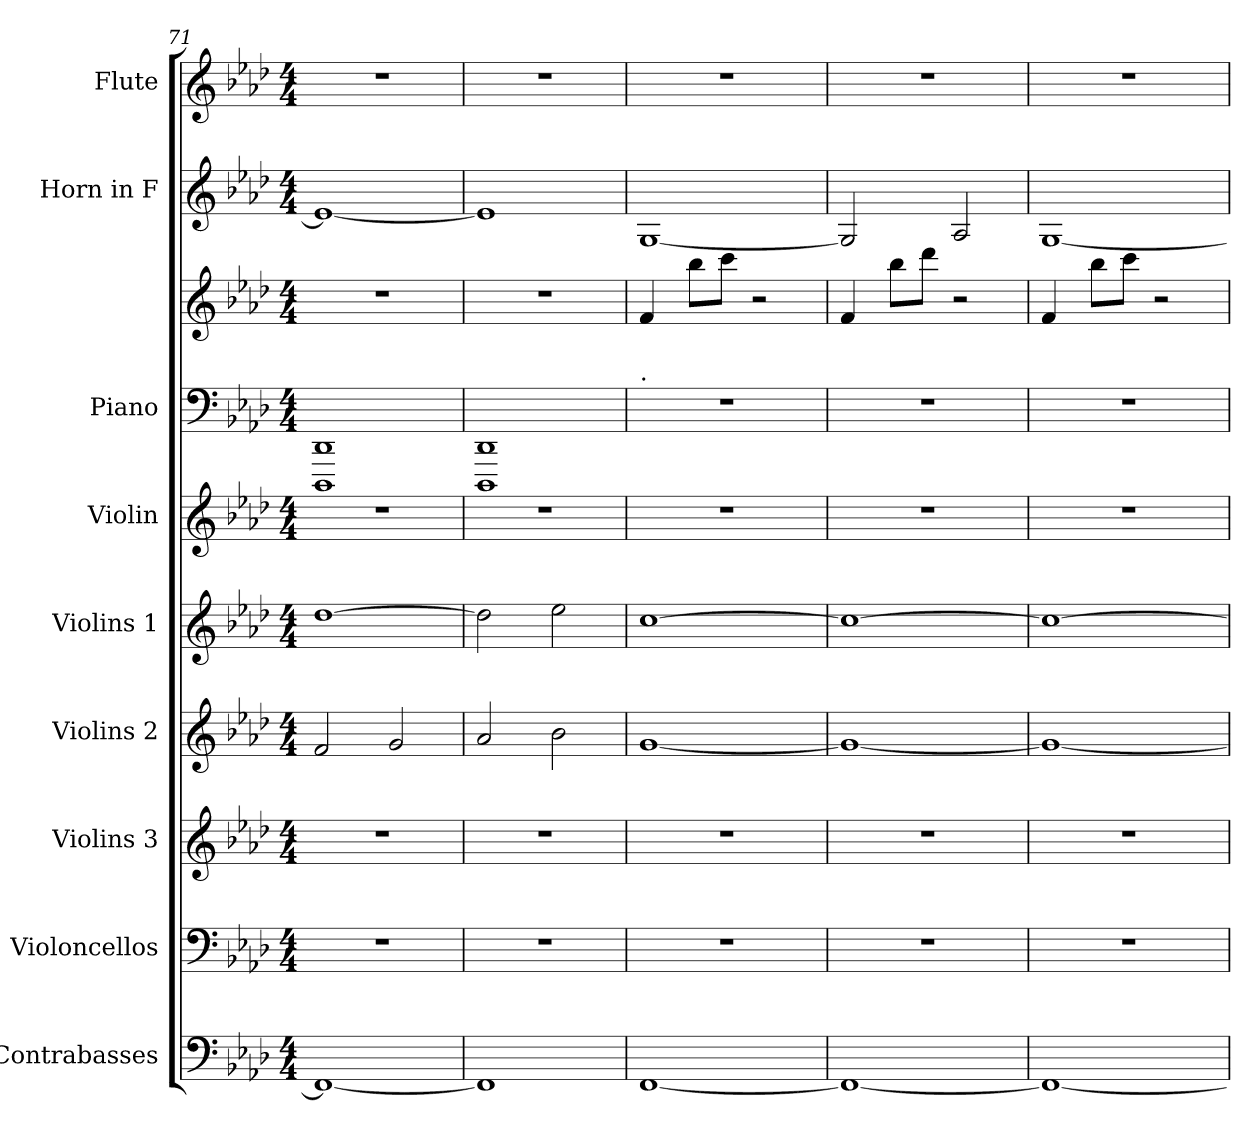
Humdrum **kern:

**kern	**kern	**kern	**kern	**kern	**kern	**kern	**kern	**kern	**kern
*part9	*part8	*part7	*part6	*part5	*part4	*part3	*part3	*part2	*part1
*staff10	*staff9	*staff8	*staff7	*staff6	*staff5	*staff4	*staff3	*staff2	*staff1
*I"Contrabasses	*I"Violoncellos	*I"Violins 3	*I"Violins 2	*I"Violins 1	*I"Violin	*I"Piano	*	*I"Horn in F	*I"Flute
*I'Cbs.	*I'Vcs.	*I'Vlns. 3	*I'Vlns. 2	*I'Vlns. 1	*I'Vln.	*I'Pno.	*	*	*I'Fl.
*clefF4	*clefF4	*clefG2	*clefG2	*clefG2	*clefG2	*clefF4	*clefG2	*clefG2	*clefG2
*ITrd7c12	*	*	*	*	*	*	*	*ITrd4c7	*
*k[b-e-a-d-]	*k[b-e-a-d-]	*k[b-e-a-d-]	*k[b-e-a-d-]	*k[b-e-a-d-]	*k[b-e-a-d-]	*k[b-e-a-d-]	*k[b-e-a-d-]	*k[b-e-a-d-g-]	*k[b-e-a-d-]
*M4/4	*M4/4	*M4/4	*M4/4	*M4/4	*M4/4	*M4/4	*M4/4	*M4/4	*M4/4
=71	=71	=71	=71	=71	=71	=71	=71	=71	=71
1FFF_	1r	1r	2f/	[1dd-	1r	1DDD- 1DD-	1r	1A-_	1r
.	.	.	2g/	.	.	.	.	.	.
=72	=72	=72	=72	=72	=72	=72	=72	=72	=72
1FFF]	1r	1r	2a-/	2dd-\]	1r	1DDD- 1DD-	1r	1A-]	1r
.	.	.	2b-\	2ee-\	.	.	.	.	.
!!LO:PB:g=z
=73	=73	=73	=73	=73	=73	=73	=73	=73	=73
!	!	!	!	!	!	!LO:TX:a:t=.	!	!	!
[1FFF	1r	1r	[1g	[1cc	1r	1r	4f/	[1C	1r
.	.	.	.	.	.	.	8bb-\L	.	.
.	.	.	.	.	.	.	8ccc\J	.	.
.	.	.	.	.	.	.	2r	.	.
=74	=74	=74	=74	=74	=74	=74	=74	=74	=74
1FFF_	1r	1r	1g_	1cc_	1r	1r	4f/	2C/]	1r
.	.	.	.	.	.	.	8bb-\L	.	.
.	.	.	.	.	.	.	8ddd-\J	.	.
.	.	.	.	.	.	.	2r	2D-/	.
=75	=75	=75	=75	=75	=75	=75	=75	=75	=75
1FFF_	1r	1r	1g_	1cc_	1r	1r	4f/	[1C	1r
.	.	.	.	.	.	.	8bb-\L	.	.
.	.	.	.	.	.	.	8ccc\J	.	.
.	.	.	.	.	.	.	2r	.	.
=	=	=	=	=	=	=	=	=	=
*-	*-	*-	*-	*-	*-	*-	*-	*-	*-
